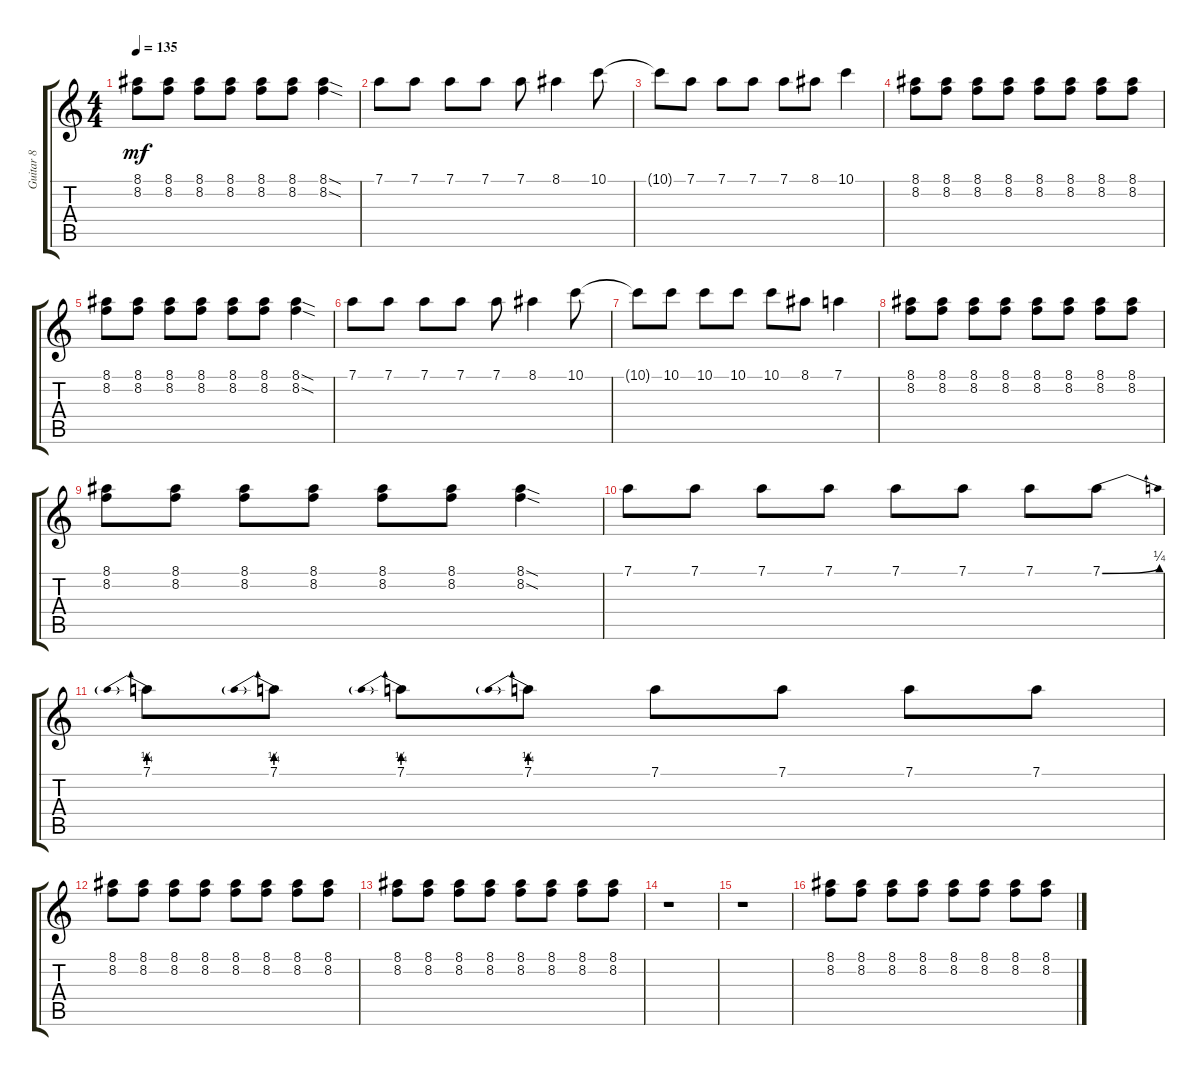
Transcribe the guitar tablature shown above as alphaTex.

\track ("Guitar 8" "Guitar 8") {instrument distortionguitar}
\staff {score tabs}
\tuning (D4 A3 F3 C3 G2 C2) {hide}
\ts (4 4)
\tempo 135
\clef g2
\ks c
(8.1 8.2).8{dy mf} (8.1 8.2).8 (8.1 8.2).8 (8.1 8.2).8 (8.1 8.2).8 (8.1 8.2).8 (8.1{sod} 8.2{sod}).4 |
7.1.8 7.1.8 7.1.8 7.1.8 7.1.8 8.1.4 10.1.8 |
10.1{t}.8 7.1.8 7.1.8 7.1.8 7.1.8 8.1.8 10.1.4 |
(8.1 8.2).8 (8.1 8.2).8 (8.1 8.2).8 (8.1 8.2).8 (8.1 8.2).8 (8.1 8.2).8 (8.1 8.2).8 (8.1 8.2).8 |
(8.1 8.2).8 (8.1 8.2).8 (8.1 8.2).8 (8.1 8.2).8 (8.1 8.2).8 (8.1 8.2).8 (8.1{sod} 8.2{sod}).4 |
7.1.8 7.1.8 7.1.8 7.1.8 7.1.8 8.1.4 10.1.8 |
10.1{t}.8 10.1.8 10.1.8 10.1.8 10.1.8 8.1.8 7.1.4 |
(8.1 8.2).8 (8.1 8.2).8 (8.1 8.2).8 (8.1 8.2).8 (8.1 8.2).8 (8.1 8.2).8 (8.1 8.2).8 (8.1 8.2).8 |
(8.1 8.2).8 (8.1 8.2).8 (8.1 8.2).8 (8.1 8.2).8 (8.1 8.2).8 (8.1 8.2).8 (8.1{sod} 8.2{sod}).4 |
7.1.8 7.1.8 7.1.8 7.1.8 7.1.8 7.1.8 7.1.8 7.1{be (bend 0 0 60 1)}.8 |
7.1{be (prebend 0 1 60 1)}.8 7.1{be (prebend 0 1 60 1)}.8 7.1{be (prebend 0 1 60 1)}.8 7.1{be (prebend 0 1 60 1)}.8 7.1.8 7.1.8 7.1.8 7.1.8 |
(8.1 8.2).8 (8.1 8.2).8 (8.1 8.2).8 (8.1 8.2).8 (8.1 8.2).8 (8.1 8.2).8 (8.1 8.2).8 (8.1 8.2).8 |
(8.1 8.2).8 (8.1 8.2).8 (8.1 8.2).8 (8.1 8.2).8 (8.1 8.2).8 (8.1 8.2).8 (8.1 8.2).8 (8.1 8.2).8 |
r.1 |
r.1 |
(8.1 8.2).8 (8.1 8.2).8 (8.1 8.2).8 (8.1 8.2).8 (8.1 8.2).8 (8.1 8.2).8 (8.1 8.2).8 (8.1 8.2).8
